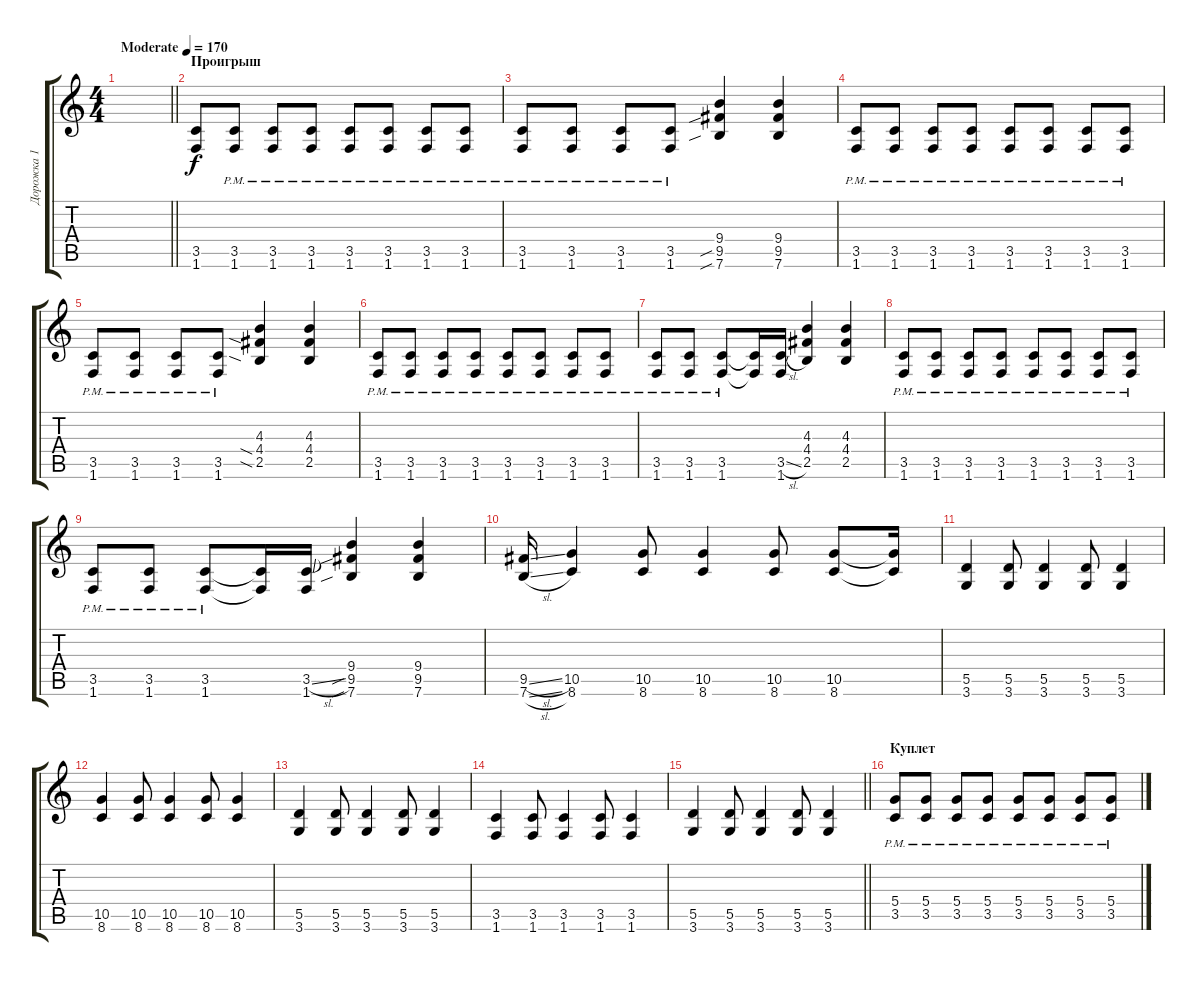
\track ("Дорожка 1" "Дорожка 1") {instrument overdrivenguitar}
\staff {score tabs}
\tuning (E4 B3 G3 D3 A2 E2) {hide}
\ts (4 4)
\tempo (170 "Moderate")
\clef g2
\barLineRight lightlight
\ks c
|
\section ("" "Проигрыш")
(3.5 1.6).8 (3.5{pm} 1.6{pm}).8 (3.5{pm} 1.6{pm}).8 (3.5{pm} 1.6{pm}).8 (3.5{pm} 1.6{pm}).8 (3.5{pm} 1.6{pm}).8 (3.5{pm} 1.6{pm}).8 (3.5{pm} 1.6{pm}).8 |
(3.5{pm} 1.6{pm}).8 (3.5{pm} 1.6{pm}).8 (3.5{pm} 1.6{pm}).8 (3.5{pm} 1.6{pm}).8 (9.4 9.5{sib} 7.6{sib}).4 (9.4 9.5 7.6).4 |
(3.5{pm} 1.6{pm}).8 (3.5{pm} 1.6{pm}).8 (3.5{pm} 1.6{pm}).8 (3.5{pm} 1.6{pm}).8 (3.5{pm} 1.6{pm}).8 (3.5{pm} 1.6{pm}).8 (3.5{pm} 1.6{pm}).8 (3.5{pm} 1.6{pm}).8 |
(3.5{pm} 1.6{pm}).8 (3.5{pm} 1.6{pm}).8 (3.5{pm} 1.6{pm}).8 (3.5{pm} 1.6{pm}).8 (4.3 4.4{sia} 2.5{sia}).4 (4.3 4.4 2.5).4 |
(3.5{pm} 1.6{pm}).8 (3.5{pm} 1.6{pm}).8 (3.5{pm} 1.6{pm}).8 (3.5{pm} 1.6{pm}).8 (3.5{pm} 1.6{pm}).8 (3.5{pm} 1.6{pm}).8 (3.5{pm} 1.6{pm}).8 (3.5{pm} 1.6{pm}).8 |
(3.5{pm} 1.6{pm}).8 (3.5{pm} 1.6{pm}).8 (3.5{pm} 1.6{pm}).8 (3.5{t} 1.6{t}).16 (3.5{sl} 1.6).16 (4.3 4.4 2.5).4 (4.3 4.4 2.5).4 |
(3.5{pm} 1.6{pm}).8 (3.5{pm} 1.6{pm}).8 (3.5{pm} 1.6{pm}).8 (3.5{pm} 1.6{pm}).8 (3.5{pm} 1.6{pm}).8 (3.5{pm} 1.6{pm}).8 (3.5{pm} 1.6{pm}).8 (3.5{pm} 1.6{pm}).8 |
(3.5{pm} 1.6{pm}).8 (3.5{pm} 1.6{pm}).8 (3.5{pm} 1.6{pm}).8 (3.5{t} 1.6{t}).16 (3.5{sl} 1.6).16 (9.4 9.5{sib} 7.6{sib}).4 (9.4 9.5 7.6).4 |
(9.5{sl} 7.6{sl}).16 (10.5 8.6).4 (10.5 8.6).8 (10.5 8.6).4 (10.5 8.6).8 (10.5 8.6).8 (10.5{t} 8.6{t}).16 |
(5.5 3.6).4 (5.5 3.6).8 (5.5 3.6).4 (5.5 3.6).8 (5.5 3.6).4 |
(10.5 8.6).4 (10.5 8.6).8 (10.5 8.6).4 (10.5 8.6).8 (10.5 8.6).4 |
(5.5 3.6).4 (5.5 3.6).8 (5.5 3.6).4 (5.5 3.6).8 (5.5 3.6).4 |
(3.5 1.6).4 (3.5 1.6).8 (3.5 1.6).4 (3.5 1.6).8 (3.5 1.6).4 |
\barLineRight lightlight
(5.5 3.6).4 (5.5 3.6).8 (5.5 3.6).4 (5.5 3.6).8 (5.5 3.6).4 |
\section ("" "Куплет")
(5.4{pm} 3.5{pm}).8 (5.4{pm} 3.5{pm}).8 (5.4{pm} 3.5{pm}).8 (5.4{pm} 3.5{pm}).8 (5.4{pm} 3.5{pm}).8 (5.4{pm} 3.5{pm}).8 (5.4{pm} 3.5{pm}).8 (5.4{pm} 3.5{pm}).8
